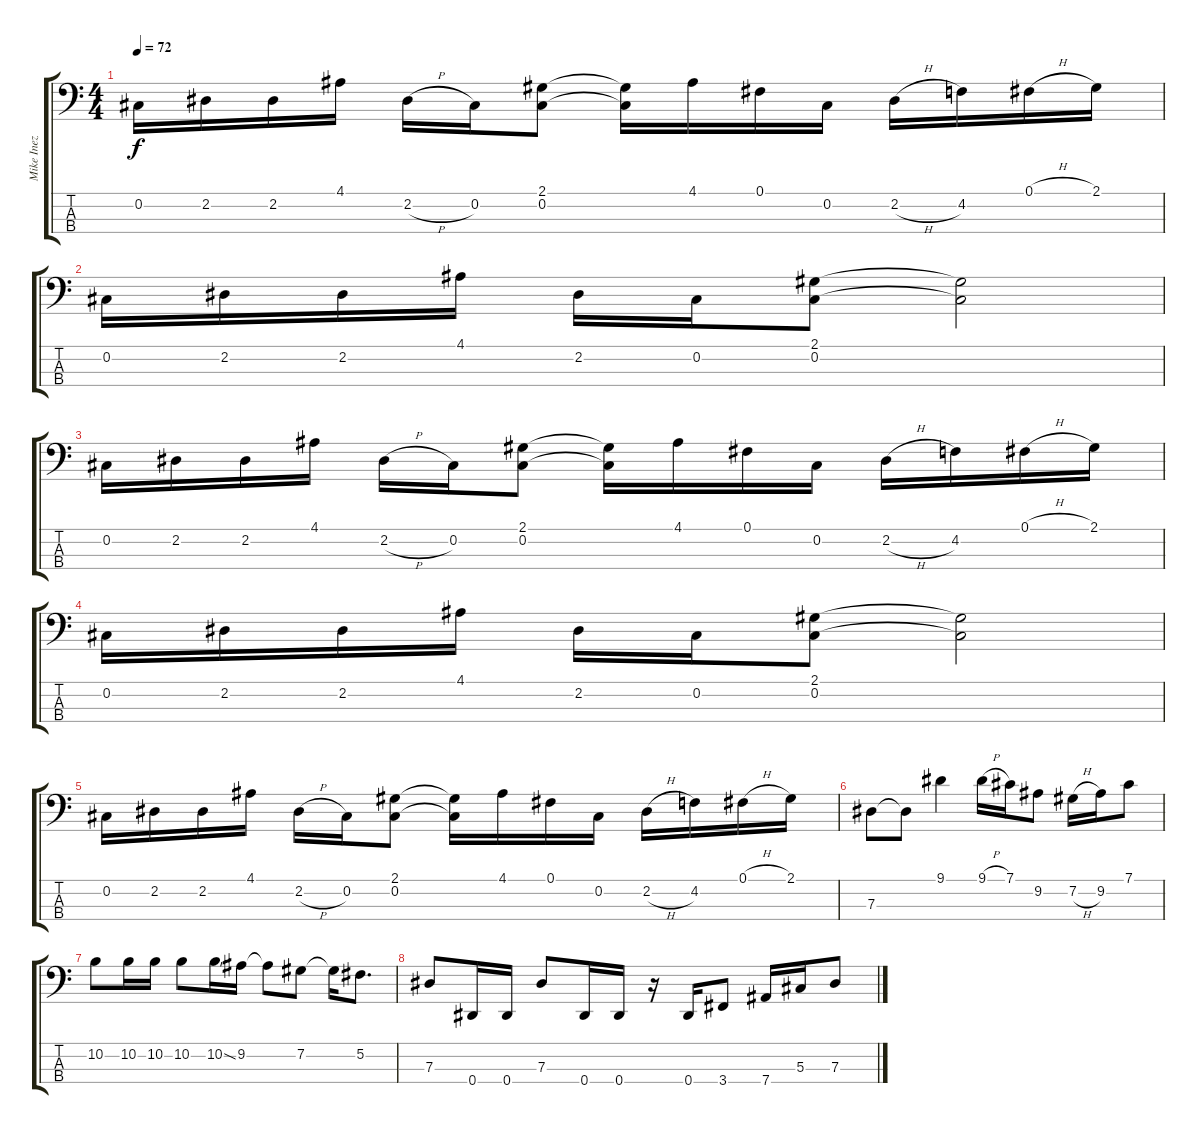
\track ("Mike Inez - Bass" "Mike Inez ") {instrument slapbass2}
\staff {score tabs}
\tuning (Gb2 Db2 Ab1 Eb1) {hide}
\ts (4 4)
\tempo 72
\clef f4
\ks c
0.2.16{dy f} 2.2.16 2.2.16 4.1.16 2.2{h}.16 0.2.16 (2.1 0.2).8 (2.1{t} 0.2{t}).16 4.1.16 0.1.16 0.2.16 2.2{h}.16 4.2.16 0.1{h}.16 2.1.16 |
0.2.16 2.2.16 2.2.16 4.1.16 2.2.16 0.2.16 (2.1 0.2).8 (2.1{t} 0.2{t}).2 |
0.2.16 2.2.16 2.2.16 4.1.16 2.2{h}.16 0.2.16 (2.1 0.2).8 (2.1{t} 0.2{t}).16 4.1.16 0.1.16 0.2.16 2.2{h}.16 4.2.16 0.1{h}.16 2.1.16 |
0.2.16 2.2.16 2.2.16 4.1.16 2.2.16 0.2.16 (2.1 0.2).8 (2.1{t} 0.2{t}).2 |
0.2.16 2.2.16 2.2.16 4.1.16 2.2{h}.16 0.2.16 (2.1 0.2).8 (2.1{t} 0.2{t}).16 4.1.16 0.1.16 0.2.16 2.2{h}.16 4.2.16 0.1{h}.16 2.1.16 |
7.3.8 7.3{t}.8 9.1.4 9.1{h}.16 7.1.16 9.2.8 7.2{h}.16 9.2.16 7.1.8 |
10.2.8 10.2.16 10.2.16 10.2.8 10.2{ss}.16 9.2.16 9.2{t}.8 7.2.8 7.2{t}.16 5.2.8{d} |
7.3.8 0.4.16 0.4.16 7.3.8 0.4.16 0.4.16 r.16 0.4.16 3.4.8 7.4.16 5.3.16 7.3.8
